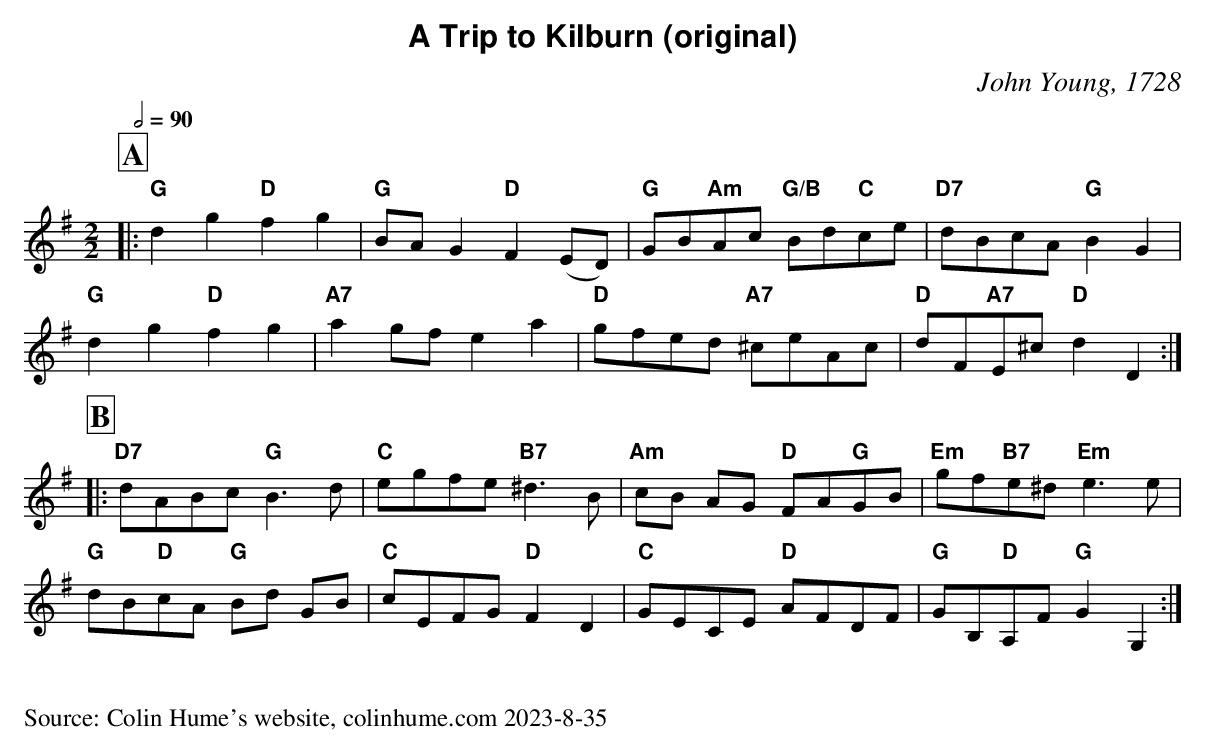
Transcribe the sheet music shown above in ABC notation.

X:1
T:A Trip to Kilburn (original)
C:John Young, 1728
L:1/4
M:2/2
Q:1/2=90
K:G
P:A
|: "G"dg "D"fg | "G"B/A/G "D"F(E/D/) | "G"G/B/"Am"A/c/ "G/B"B/d/"C"c/e/ | "D7"d/B/c/A/ "G"BG |
"G"dg "D"fg | "A7"ag/f/ ea | "D"g/f/e/d/ "A7"^c/e/A/c/ | "D"d/F/"A7"E/^c/ "D"dD :|
P:B
|: "D7"d/A/B/c/ "G"B>d | "C"e/g/f/e/ "B7"^d>B | "Am"c/B/ A/G/ "D"F/A/"G"G/B/ | "Em"g/f/"B7"e/^d/ "Em"e>e |
"G"d/B/"D"c/A/ "G"B/d/ G/B/ | "C"c/E/F/G/ "D"FD | "C"G/E/C/E/ "D"A/F/D/F/ | "G"G/B,/"D"A,/F/ "G"GG, :|
